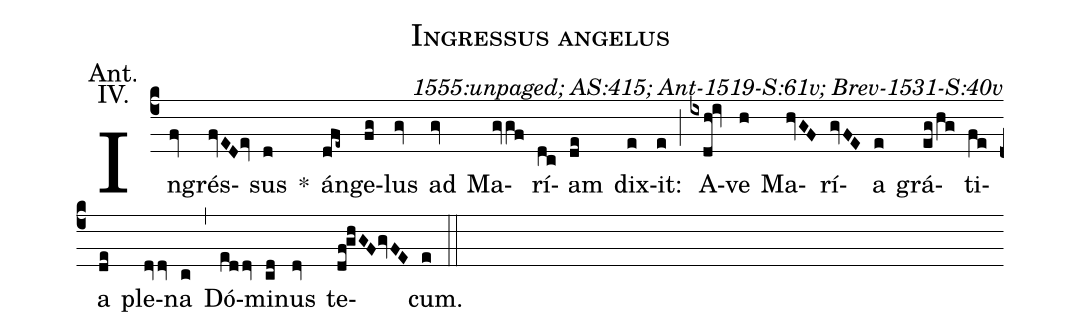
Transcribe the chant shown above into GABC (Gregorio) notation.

name: Ingressus angelus;
commentary: 1555:unpaged; AS:415; Ant-1519-S:61v; Brev-1531-S:40v;
annotation: Ant.;
annotation: IV.;
%%
(c4) In(fv)grés(fvED/0ev)sus(d) *() án(dfe~)ge(fg)lus(gv) ad(gv) Ma(gvgf)rí(dc)am(de) dix(e)it:(e) (;)
A(ixdh!iv)ve(h) Ma(hvGF)rí(gvFE)a(e) grá(eg/hg)ti(fe)a(de) ple(dvdv)na(c) (,)
Dó(eddv)mi(cd)nus(dv) te(df!ghGF/0gvFE)cum.(e) (::)
